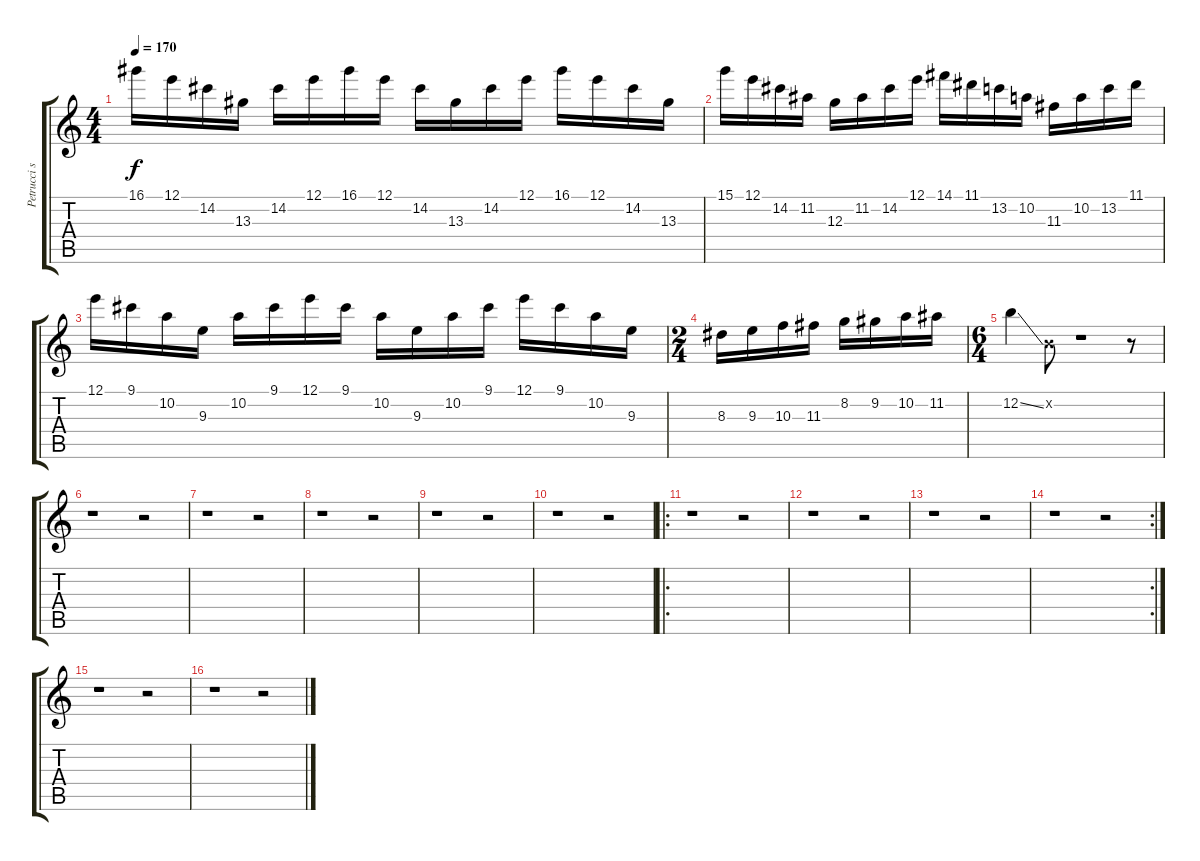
\track ("Petrucci solos" "Petrucci s") {instrument overdrivenguitar}
\staff {score tabs}
\tuning (E4 B3 G3 D3 A2 E2) {hide}
\ts (4 4)
\tempo 170
\clef g2
\ks c
16.1.16{dy f} 12.1.16 14.2.16 13.3.16 14.2.16 12.1.16 16.1.16 12.1.16 14.2.16 13.3.16 14.2.16 12.1.16 16.1.16 12.1.16 14.2.16 13.3.16 |
15.1.16 12.1.16 14.2.16 11.2.16 12.3.16 11.2.16 14.2.16 12.1.16 14.1.16 11.1.16 13.2.16 10.2.16 11.3.16 10.2.16 13.2.16 11.1.16 |
12.1.16 9.1.16 10.2.16 9.3.16 10.2.16 9.1.16 12.1.16 9.1.16 10.2.16 9.3.16 10.2.16 9.1.16 12.1.16 9.1.16 10.2.16 9.3.16 |
\ts (2 4)
8.3.16 9.3.16 10.3.16 11.3.16 8.2.16 9.2.16 10.2.16 11.2.16 |
\ts (6 4)
12.2{ss}.4 0.2{x}.8 r.1 r.8 |
r.1 r.2 |
r.1 r.2 |
r.1 r.2 |
r.1 r.2 |
r.1 r.2 |
\ro
r.1 r.2 |
r.1 r.2 |
r.1 r.2 |
\rc 2
r.1 r.2 |
r.1 r.2 |
r.1 r.2
